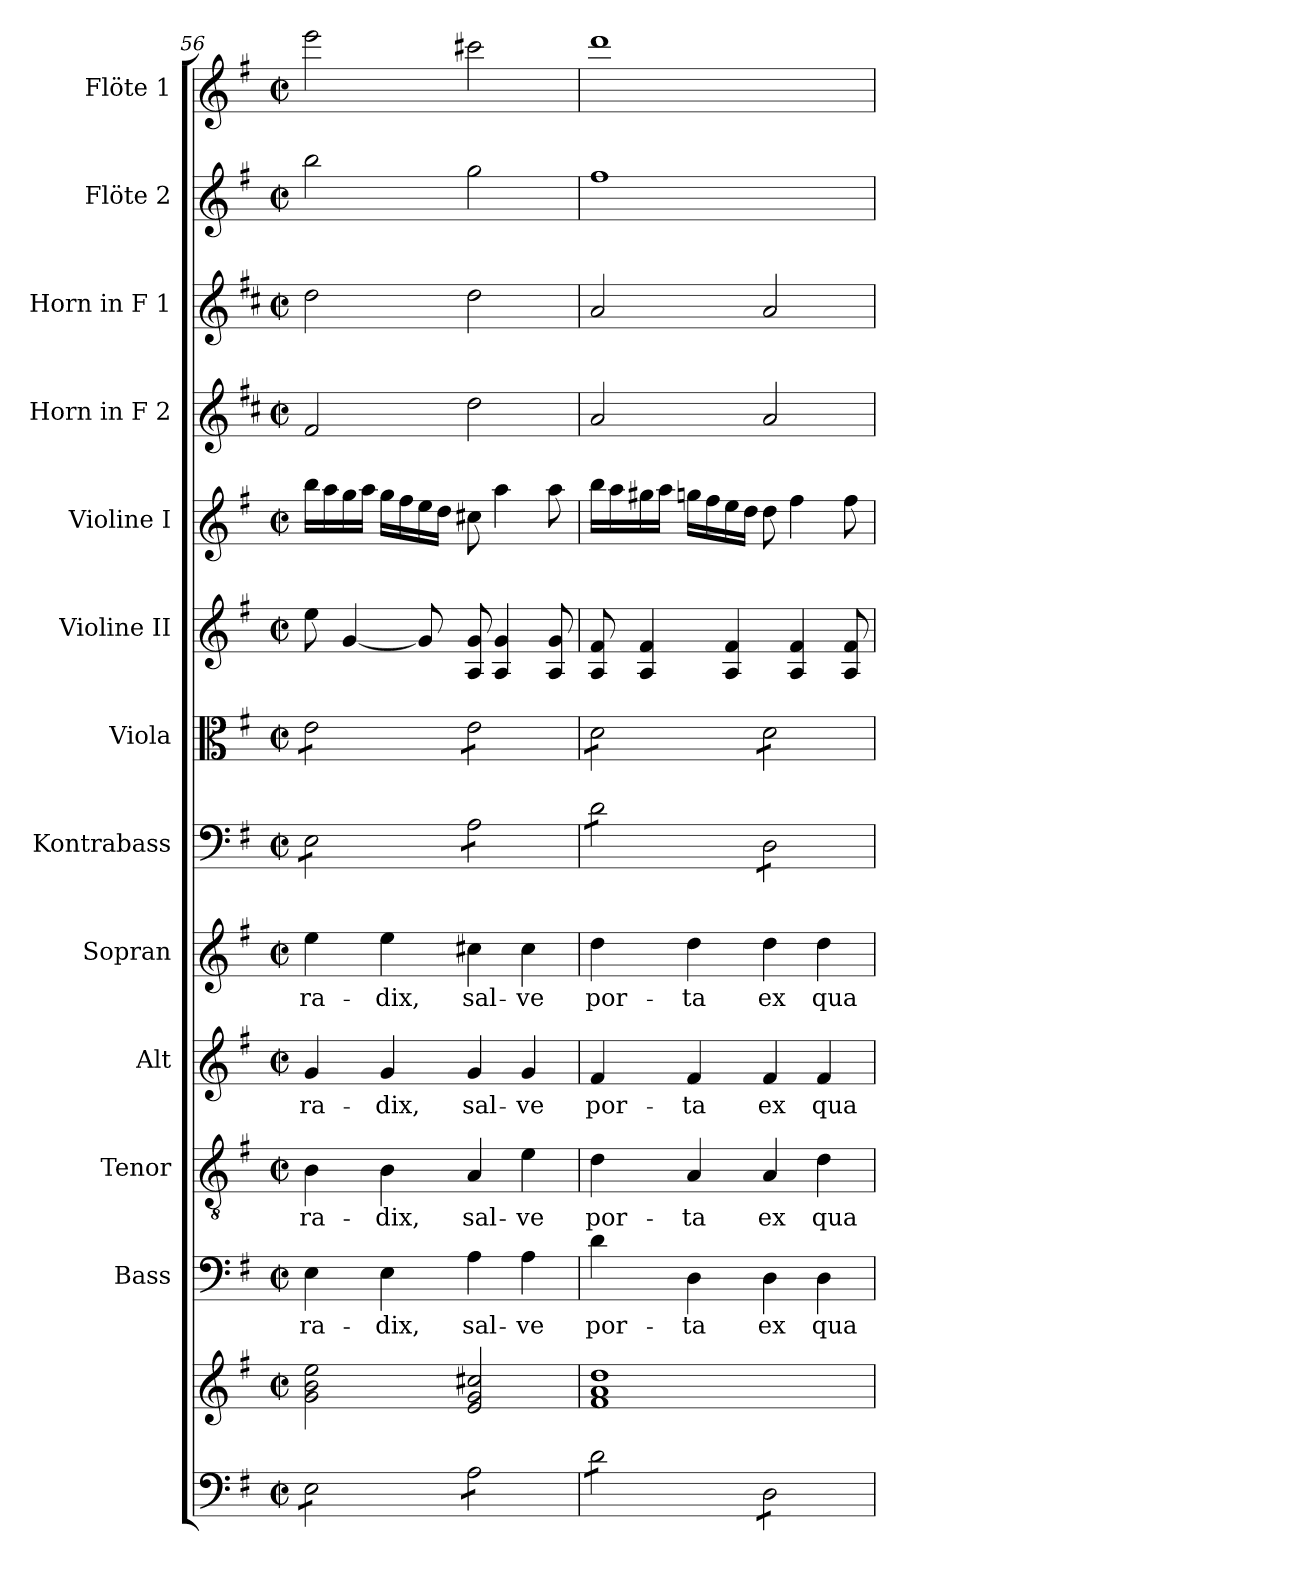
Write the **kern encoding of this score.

**kern	**kern	**kern	**text	**kern	**text	**kern	**text	**kern	**text	**kern	**kern	**kern	**kern	**kern	**kern	**kern	**kern
*part13	*part13	*part12	*part12	*part11	*part11	*part10	*part10	*part9	*part9	*part8	*part7	*part6	*part5	*part4	*part3	*part2	*part1
*staff14	*staff13	*staff12	*staff12	*staff11	*staff11	*staff10	*staff10	*staff9	*staff9	*staff8	*staff7	*staff6	*staff5	*staff4	*staff3	*staff2	*staff1
*	*	*I"Bass	*	*I"Tenor	*	*I"Alt	*	*I"Sopran	*	*I"Kontrabass	*I"Viola	*I"Violine II	*I"Violine I	*I"Horn in F 2	*I"Horn in F 1	*I"Flöte 2	*I"Flöte 1
*	*	*I'B.	*	*I'T.	*	*I'A.	*	*I'S.	*	*I'Kb.	*I'Vla.	*I'Vl. II	*I'Vl. I	*I'Hrn. F 2	*I'Hrn. F 1	*I'Fl. 2	*I'Fl. 1
*clefF4	*clefG2	*clefF4	*	*clefGv2	*	*clefG2	*	*clefG2	*	*clefF4	*clefC3	*clefG2	*clefG2	*clefG2	*clefG2	*clefG2	*clefG2
*	*	*	*	*	*	*	*	*	*	*ITrd7c12	*	*	*	*ITrd4c7	*ITrd4c7	*	*
*k[f#]	*k[f#]	*k[f#]	*	*k[f#]	*	*k[f#]	*	*k[f#]	*	*k[f#]	*k[f#]	*k[f#]	*k[f#]	*k[f#]	*k[f#]	*k[f#]	*k[f#]
*G:	*G:	*G:	*	*G:	*	*G:	*	*G:	*	*G:	*G:	*G:	*G:	*G:	*G:	*G:	*G:
*M2/2	*M2/2	*M2/2	*	*M2/2	*	*M2/2	*	*M2/2	*	*M2/2	*M2/2	*M2/2	*M2/2	*M2/2	*M2/2	*M2/2	*M2/2
*met(c|)	*met(c|)	*met(c|)	*	*met(c|)	*	*met(c|)	*	*met(c|)	*	*met(c|)	*met(c|)	*met(c|)	*met(c|)	*met(c|)	*met(c|)	*met(c|)	*met(c|)
=56	=56	=56	=56	=56	=56	=56	=56	=56	=56	=56	=56	=56	=56	=56	=56	=56	=56
!	!	!	!LO:LY:b	!	!LO:LY:b	!	!LO:LY:b	!	!LO:LY:b	!	!	!	!	!	!	!	!
*tremolo	*	*	*	*	*	*	*	*	*	*	*	*	*	*	*	*	*
*	*	*	*	*	*	*	*	*	*	*tremolo	*	*	*	*	*	*	*
*	*	*	*	*	*	*	*	*	*	*	*tremolo	*	*	*	*	*	*
8E\L	2g\ 2b\ 2ee\	4E\	ra-	4B\	ra-	4g/	ra-	4ee\	ra-	8EE\L	8e\L	8ee\	16bb\LL	2B/	2g\	2bb\	2eee\
.	.	.	.	.	.	.	.	.	.	.	.	.	16aa\	.	.	.	.
8E\	.	.	.	.	.	.	.	.	.	8EE\	8e\	[4g/	16gg\	.	.	.	.
.	.	.	.	.	.	.	.	.	.	.	.	.	16aa\JJ	.	.	.	.
!	!	!	!LO:LY:b	!	!LO:LY:b	!	!LO:LY:b	!	!LO:LY:b	!	!	!	!	!	!	!	!
8E\	.	4E\	-dix,	4B\	-dix,	4g/	-dix,	4ee\	-dix,	8EE\	8e\	.	16gg\LL	.	.	.	.
.	.	.	.	.	.	.	.	.	.	.	.	.	16ff#\	.	.	.	.
8E\J	.	.	.	.	.	.	.	.	.	8EE\J	8e\J	8g/]	16ee\	.	.	.	.
.	.	.	.	.	.	.	.	.	.	.	.	.	16dd\JJ	.	.	.	.
!	!	!	!LO:LY:b	!	!LO:LY:b	!	!LO:LY:b	!	!LO:LY:b	!	!	!	!	!	!	!	!
8A\L	2e/ 2g/ 2cc#X/	4A\	sal-	4A/	sal-	4g/	sal-	4cc#X\	sal-	8AA\L	8e\L	8A/ 8g/	8cc#X\	2g\	2g\	2gg\	2ccc#X\
8A\	.	.	.	.	.	.	.	.	.	8AA\	8e\	4A/ 4g/	4aa\	.	.	.	.
!	!	!	!LO:LY:b	!	!LO:LY:b	!	!LO:LY:b	!	!LO:LY:b	!	!	!	!	!	!	!	!
8A\	.	4A\	-ve	4e\	-ve	4g/	-ve	4cc#\	-ve	8AA\	8e\	.	.	.	.	.	.
8A\J	.	.	.	.	.	.	.	.	.	8AA\J	8e\J	8A/ 8g/	8aa\	.	.	.	.
!!LO:PB:g=z
=57	=57	=57	=57	=57	=57	=57	=57	=57	=57	=57	=57	=57	=57	=57	=57	=57	=57
!	!	!	!LO:LY:b	!	!LO:LY:b	!	!LO:LY:b	!	!LO:LY:b	!	!	!	!	!	!	!	!
8d\L	1f# 1a 1dd	4d\	por-	4d\	por-	4f#/	por-	4dd\	por-	8D\L	8d\L	8A/ 8f#/	16bb\LL	2d/	2d/	1ff#	1ddd
.	.	.	.	.	.	.	.	.	.	.	.	.	16aa\	.	.	.	.
8d\	.	.	.	.	.	.	.	.	.	8D\	8d\	4A/ 4f#/	16gg#X\	.	.	.	.
.	.	.	.	.	.	.	.	.	.	.	.	.	16aa\JJ	.	.	.	.
!	!	!	!LO:LY:b	!	!LO:LY:b	!	!LO:LY:b	!	!LO:LY:b	!	!	!	!	!	!	!	!
8d\	.	4D\	-ta	4A/	-ta	4f#/	-ta	4dd\	-ta	8D\	8d\	.	16ggn\LL	.	.	.	.
.	.	.	.	.	.	.	.	.	.	.	.	.	16ff#\	.	.	.	.
8d\J	.	.	.	.	.	.	.	.	.	8D\J	8d\J	4A/ 4f#/	16ee\	.	.	.	.
.	.	.	.	.	.	.	.	.	.	.	.	.	16dd\JJ	.	.	.	.
!	!	!	!LO:LY:b	!	!LO:LY:b	!	!LO:LY:b	!	!LO:LY:b	!	!	!	!	!	!	!	!
8D\L	.	4D\	ex	4A/	ex	4f#/	ex	4dd\	ex	8DD\L	8d\L	.	8dd\	2d/	2d/	.	.
8D\	.	.	.	.	.	.	.	.	.	8DD\	8d\	4A/ 4f#/	4ff#\	.	.	.	.
!	!	!	!LO:LY:b	!	!LO:LY:b	!	!LO:LY:b	!	!LO:LY:b	!	!	!	!	!	!	!	!
8D\	.	4D\	qua	4d\	qua	4f#/	qua	4dd\	qua	8DD\	8d\	.	.	.	.	.	.
8D\J	.	.	.	.	.	.	.	.	.	8DD\J	8d\J	8A/ 8f#/	8ff#\	.	.	.	.
*	*	*	*	*	*	*	*	*	*	*	*Xtremolo	*	*	*	*	*	*
*	*	*	*	*	*	*	*	*	*	*Xtremolo	*	*	*	*	*	*	*
*Xtremolo	*	*	*	*	*	*	*	*	*	*	*	*	*	*	*	*	*
=	=	=	=	=	=	=	=	=	=	=	=	=	=	=	=	=	=
*-	*-	*-	*-	*-	*-	*-	*-	*-	*-	*-	*-	*-	*-	*-	*-	*-	*-
